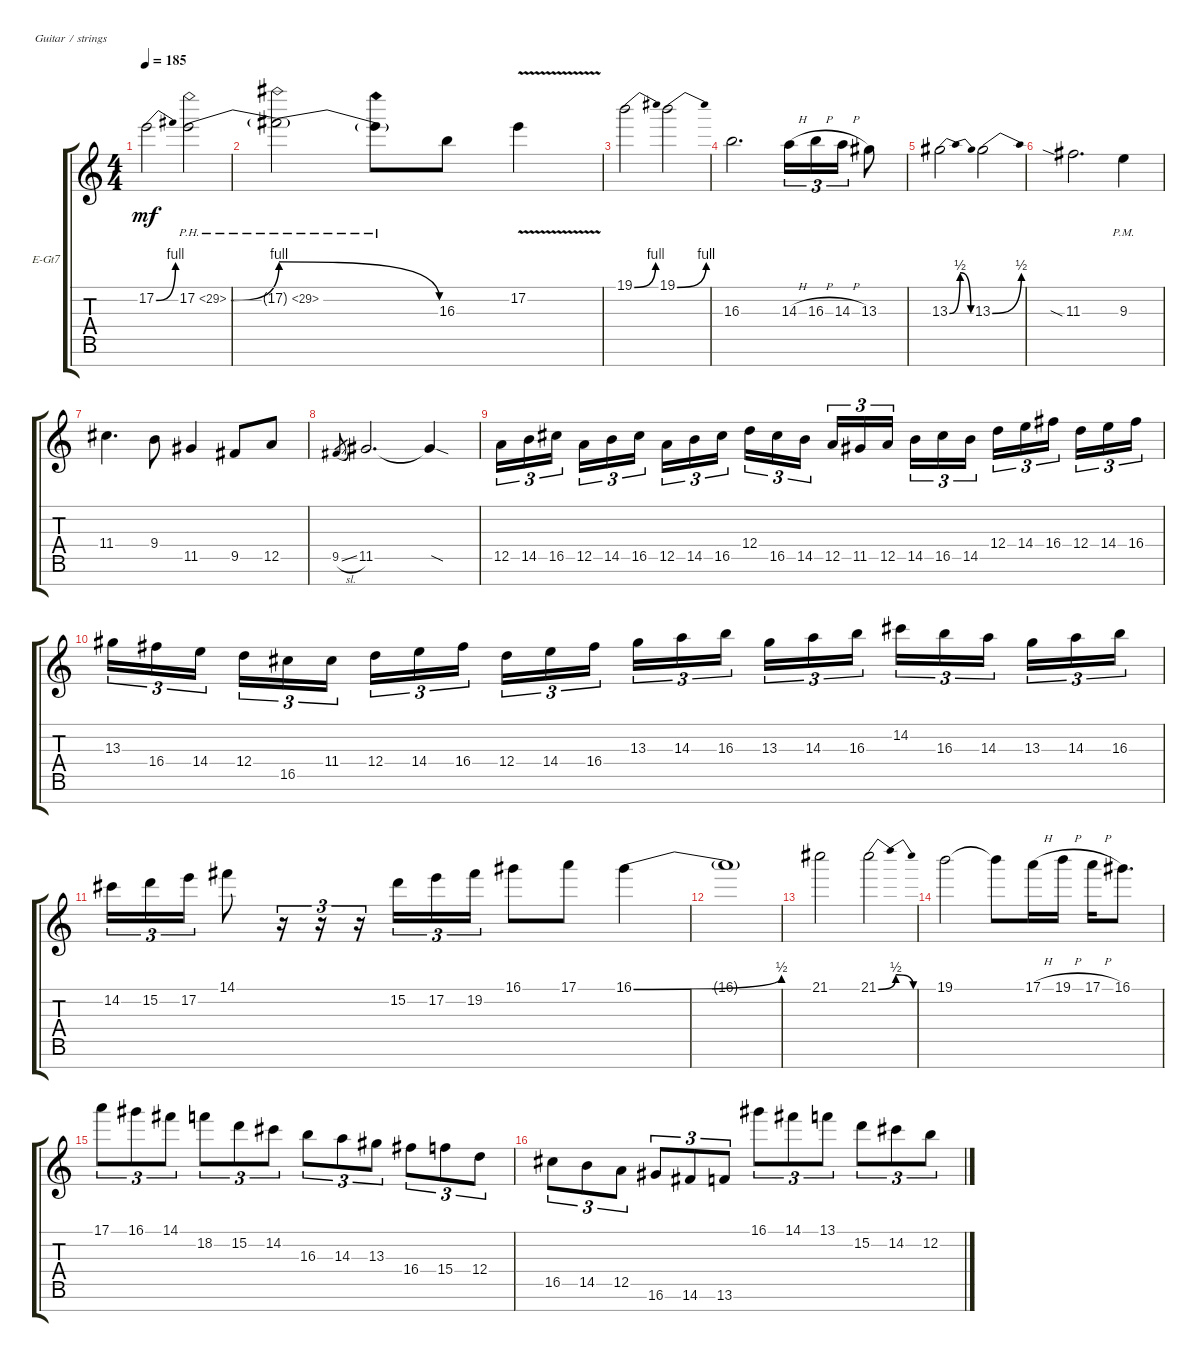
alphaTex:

\defaultSystemsLayout 4
\bracketExtendMode groupsimilarinstruments
\firstSystemTrackNameOrientation horizontal
\otherSystemsTrackNameOrientation horizontal
\track ("Lead Guitar" "E-Gt7") {instrument overdrivenguitar}
\staff {score tabs}
\tuning (E4 B3 G3 D3 A2 E2 B1)
\ts (4 4)
\tempo 185
\clef g2
\ks c
17.2{be (bend 0 0 4.8 4)}.2{dy mf} 17.2{be (bend 0 0 15 4) ph 12}.2 |
17.2{be (release 0 4 15 0) ph 12 t}.2 17.2{ph 12 t}.8 16.3.8 17.2{v}.4 |
19.1{be (bend 0 0 15 4)}.2 19.1{be (bend 0 0 15 4)}.2 |
16.3.2{d} 14.3{h}.16{tu (3 2)} 16.3{h}.16{tu (3 2)} 14.3{h}.16{tu (3 2)} 13.3.8 |
13.3{be (bendrelease 0 0 15.6 2 57.599999999999994 2 59.4 0)}.2 13.3{be (bend 0 0 15.6 2)}.2 |
11.3{sia}.2{d} 9.3{pm}.4 |
11.4.4{d} 9.4.8 11.5.4 9.5.8 12.5.8 |
9.5{sl}.8{gr} 11.5.2{d} 11.5{sod t}.4 |
12.5.16{tu (3 2)} 14.5.16{tu (3 2)} 16.5.16{tu (3 2)} 12.5.16{tu (3 2)} 14.5.16{tu (3 2)} 16.5.16{tu (3 2)} 12.5.16{tu (3 2)} 14.5.16{tu (3 2)} 16.5.16{tu (3 2)} 12.4.16{tu (3 2)} 16.5.16{tu (3 2)} 14.5.16{tu (3 2)} 12.5.16{tu (3 2)} 11.5.16{tu (3 2)} 12.5.16{tu (3 2)} 14.5.16{tu (3 2)} 16.5.16{tu (3 2)} 14.5.16{tu (3 2)} 12.4.16{tu (3 2)} 14.4.16{tu (3 2)} 16.4.16{tu (3 2)} 12.4.16{tu (3 2)} 14.4.16{tu (3 2)} 16.4.16{tu (3 2)} |
13.3.16{tu (3 2)} 16.4.16{tu (3 2)} 14.4.16{tu (3 2)} 12.4.16{tu (3 2)} 16.5.16{tu (3 2)} 11.4.16{tu (3 2)} 12.4.16{tu (3 2)} 14.4.16{tu (3 2)} 16.4.16{tu (3 2)} 12.4.16{tu (3 2)} 14.4.16{tu (3 2)} 16.4.16{tu (3 2)} 13.3.16{tu (3 2)} 14.3.16{tu (3 2)} 16.3.16{tu (3 2)} 13.3.16{tu (3 2)} 14.3.16{tu (3 2)} 16.3.16{tu (3 2)} 14.2.16{tu (3 2)} 16.3.16{tu (3 2)} 14.3.16{tu (3 2)} 13.3.16{tu (3 2)} 14.3.16{tu (3 2)} 16.3.16{tu (3 2)} |
14.2.16{tu (3 2)} 15.2.16{tu (3 2)} 17.2.16{tu (3 2)} 14.1.8 r.16{tu (3 2)} r.16{tu (3 2)} r.16{tu (3 2)} 15.2.16{tu (3 2)} 17.2.16{tu (3 2)} 19.2.16{tu (3 2)} 16.1.8 17.1.8 16.1{be (bend 0 0 15 2)}.4 |
16.1{t}.1 |
21.1.2 21.1{be (bendrelease 0 0 9.6 2 45 2 59.4 0)}.2 |
19.1.2 19.1{t}.8 17.1{h}.16 19.1{h}.16 17.1{h}.16 16.1.8{d} |
17.1.8{tu (3 2)} 16.1.8{tu (3 2)} 14.1.8{tu (3 2)} 18.2.8{tu (3 2)} 15.2.8{tu (3 2)} 14.2.8{tu (3 2)} 16.3.8{tu (3 2)} 14.3.8{tu (3 2)} 13.3.8{tu (3 2)} 16.4.8{tu (3 2)} 15.4.8{tu (3 2)} 12.4.8{tu (3 2)} |
16.5.8{tu (3 2)} 14.5.8{tu (3 2)} 12.5.8{tu (3 2)} 16.6.8{tu (3 2)} 14.6.8{tu (3 2)} 13.6.8{tu (3 2)} 16.1.8{tu (3 2)} 14.1.8{tu (3 2)} 13.1.8{tu (3 2)} 15.2.8{tu (3 2)} 14.2.8{tu (3 2)} 12.2.8{tu (3 2)}
